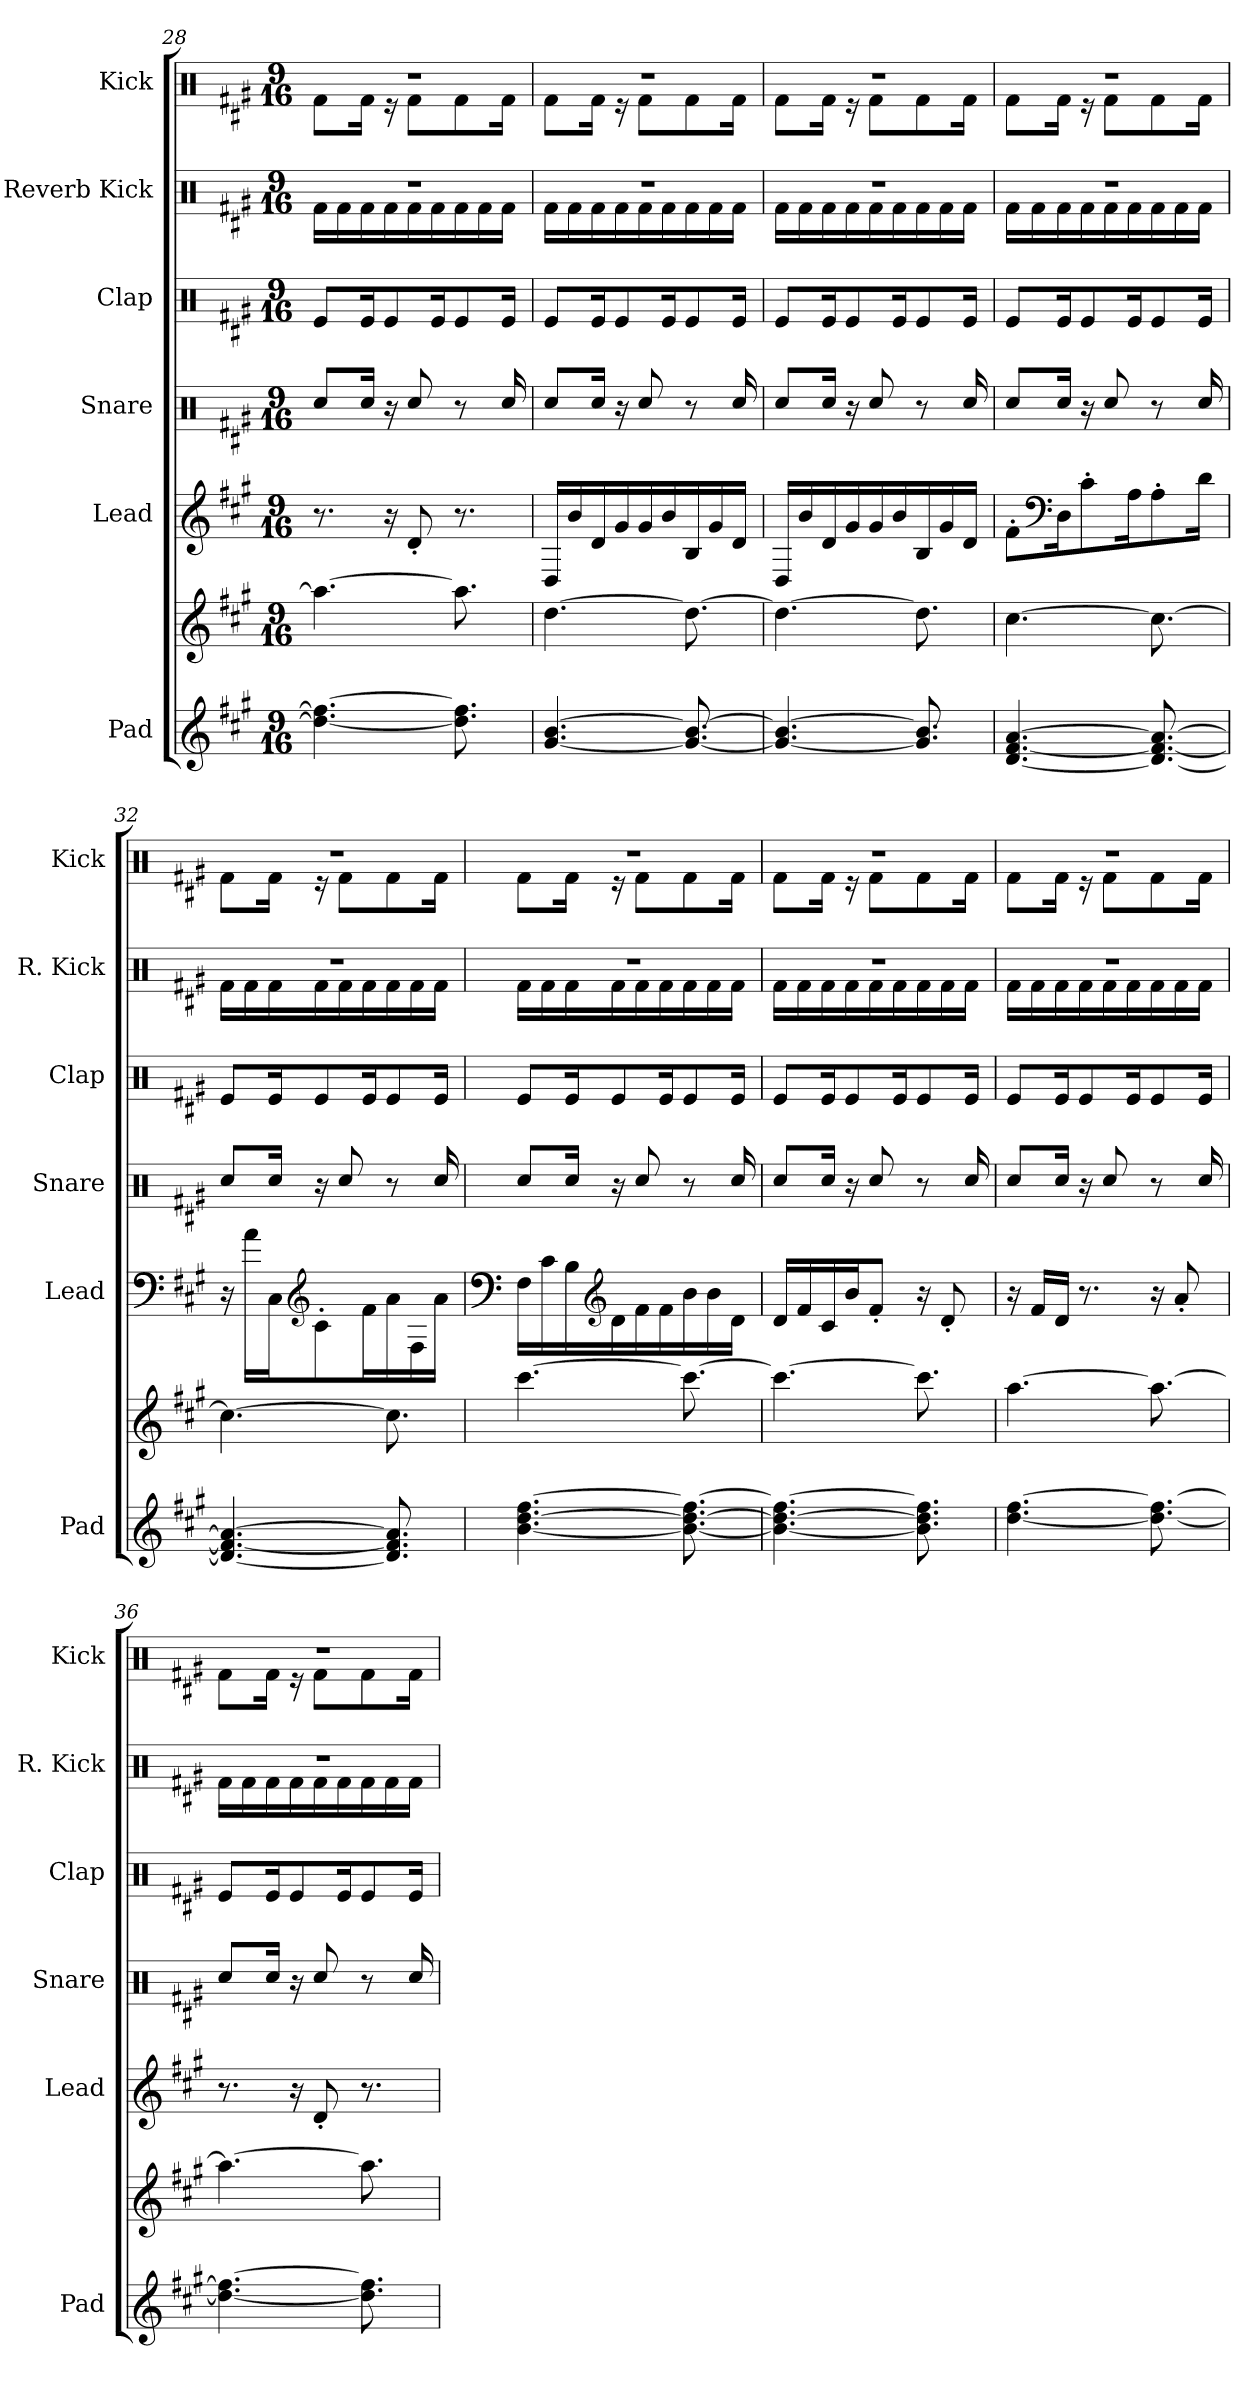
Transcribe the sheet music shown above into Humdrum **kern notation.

**kern	**kern	**kern	**kern	**kern	**kern	**kern
*part6	*part6	*part5	*part4	*part3	*part2	*part1
*staff7	*staff6	*staff5	*staff4	*staff3	*staff2	*staff1
*I"Pad	*	*I"Lead	*I"Snare	*I"Clap	*I"Reverb Kick	*I"Kick
*I'Pad	*	*I'Lead	*I'Snare	*I'Clap	*I'R. Kick	*I'Kick
*clefG2	*clefG2	*clefG2	*clefX	*clefX	*clefX	*clefX
*k[f#c#g#]	*k[f#c#g#]	*k[f#c#g#]	*k[f#c#g#]	*k[f#c#g#]	*k[f#c#g#]	*k[f#c#g#]
*M9/16	*M9/16	*M9/16	*M9/16	*M9/16	*M9/16	*M9/16
=28	=28	=28	=28	=28	=28	=28
*	*	*	*	*	*^	*^
4.dd\_ 4.ff#\_	4.aa\_	8.r	8Rcc/L	8Re/L	16%9r	16Rf\LL	16%9r	8Rf\L
.	.	.	.	.	.	16Rf\	.	.
.	.	.	16Rcc/Jk	16Re/K	.	16Rf\	.	16Rf\Jk
.	.	16r	16r	8Re/	.	16Rf\	.	16r
.	.	8d'/	8Rcc/	.	.	16Rf\	.	8Rf\L
.	.	.	.	16Re/K	.	16Rf\	.	.
8.dd\] 8.ff#\]	8.aa\]	8.r	8r	8Re/	.	16Rf\	.	8Rf\
.	.	.	.	.	.	16Rf\	.	.
.	.	.	16Rcc/	16Re/Jk	.	16Rf\JJ	.	16Rf\Jk
!!LO:PB:g=z	!!
=29	=29	=29	=29	=29	=29	=29	=29	=29
[4.g#/ [4.b/	[4.dd\	16D/LL	8Rcc/L	8Re/L	16%9r	16Rf\LL	16%9r	8Rf\L
.	.	16b/	.	.	.	16Rf\	.	.
.	.	16d/	16Rcc/Jk	16Re/K	.	16Rf\	.	16Rf\Jk
.	.	16g#/	16r	8Re/	.	16Rf\	.	16r
.	.	16g#/	8Rcc/	.	.	16Rf\	.	8Rf\L
.	.	16b/	.	16Re/K	.	16Rf\	.	.
8.g#/_ 8.b/_	8.dd\_	16B/	8r	8Re/	.	16Rf\	.	8Rf\
.	.	16g#/	.	.	.	16Rf\	.	.
.	.	16d/JJ	16Rcc/	16Re/Jk	.	16Rf\JJ	.	16Rf\Jk
=30	=30	=30	=30	=30	=30	=30	=30	=30
4.g#/_ 4.b/_	4.dd\_	16D/LL	8Rcc/L	8Re/L	16%9r	16Rf\LL	16%9r	8Rf\L
.	.	16b/	.	.	.	16Rf\	.	.
.	.	16d/	16Rcc/Jk	16Re/K	.	16Rf\	.	16Rf\Jk
.	.	16g#/	16r	8Re/	.	16Rf\	.	16r
.	.	16g#/	8Rcc/	.	.	16Rf\	.	8Rf\L
.	.	16b/	.	16Re/K	.	16Rf\	.	.
8.g#/] 8.b/]	8.dd\]	16B/	8r	8Re/	.	16Rf\	.	8Rf\
.	.	16g#/	.	.	.	16Rf\	.	.
.	.	16d/JJ	16Rcc/	16Re/Jk	.	16Rf\JJ	.	16Rf\Jk
=31	=31	=31	=31	=31	=31	=31	=31	=31
[4.d/ [4.f#/ [4.a/	[4.cc#\	8f#'\L	8Rcc/L	8Re/L	16%9r	16Rf\LL	16%9r	8Rf\L
.	.	.	.	.	.	16Rf\	.	.
*	*	*clefF4	*	*	*	*	*	*
.	.	16D\K	16Rcc/Jk	16Re/K	.	16Rf\	.	16Rf\Jk
.	.	8c#'\	16r	8Re/	.	16Rf\	.	16r
.	.	.	8Rcc/	.	.	16Rf\	.	8Rf\L
.	.	16A\K	.	16Re/K	.	16Rf\	.	.
8.d/_ 8.f#/_ 8.a/_	8.cc#\_	8A'\	8r	8Re/	.	16Rf\	.	8Rf\
.	.	.	.	.	.	16Rf\	.	.
.	.	16d\Jk	16Rcc/	16Re/Jk	.	16Rf\JJ	.	16Rf\Jk
=32	=32	=32	=32	=32	=32	=32	=32	=32
4.d/_ 4.f#/_ 4.a/_	4.cc#\_	16r	8Rcc/L	8Re/L	16%9r	16Rf\LL	16%9r	8Rf\L
.	.	16a\LL	.	.	.	16Rf\	.	.
.	.	16C#\J	16Rcc/Jk	16Re/K	.	16Rf\	.	16Rf\Jk
*	*	*clefG2	*	*	*	*	*	*
.	.	8c#'\	16r	8Re/	.	16Rf\	.	16r
.	.	.	8Rcc/	.	.	16Rf\	.	8Rf\L
.	.	16f#\L	.	16Re/K	.	16Rf\	.	.
8.d/] 8.f#/] 8.a/]	8.cc#\]	16a\	8r	8Re/	.	16Rf\	.	8Rf\
.	.	16F#\	.	.	.	16Rf\	.	.
.	.	16a\JJ	16Rcc/	16Re/Jk	.	16Rf\JJ	.	16Rf\Jk
!!LO:LB:g=z	!!
=33	=33	=33	=33	=33	=33	=33	=33	=33
*	*	*clefF4	*	*	*	*	*	*
[4.b\ [4.dd\ [4.ff#\	[4.ccc#\	16F#\LL	8Rcc/L	8Re/L	16%9r	16Rf\LL	16%9r	8Rf\L
.	.	16c#\	.	.	.	16Rf\	.	.
.	.	16B\	16Rcc/Jk	16Re/K	.	16Rf\	.	16Rf\Jk
*	*	*clefG2	*	*	*	*	*	*
.	.	16d\	16r	8Re/	.	16Rf\	.	16r
.	.	16f#\	8Rcc/	.	.	16Rf\	.	8Rf\L
.	.	16f#\	.	16Re/K	.	16Rf\	.	.
8.b\_ 8.dd\_ 8.ff#\_	8.ccc#\_	16b\	8r	8Re/	.	16Rf\	.	8Rf\
.	.	16b\	.	.	.	16Rf\	.	.
.	.	16d\JJ	16Rcc/	16Re/Jk	.	16Rf\JJ	.	16Rf\Jk
=34	=34	=34	=34	=34	=34	=34	=34	=34
4.b\_ 4.dd\_ 4.ff#\_	4.ccc#\_	16d/LL	8Rcc/L	8Re/L	16%9r	16Rf\LL	16%9r	8Rf\L
.	.	16f#/	.	.	.	16Rf\	.	.
.	.	16c#/	16Rcc/Jk	16Re/K	.	16Rf\	.	16Rf\Jk
.	.	16b/J	16r	8Re/	.	16Rf\	.	16r
.	.	8f#'/J	8Rcc/	.	.	16Rf\	.	8Rf\L
.	.	.	.	16Re/K	.	16Rf\	.	.
8.b\] 8.dd\] 8.ff#\]	8.ccc#\]	16r	8r	8Re/	.	16Rf\	.	8Rf\
.	.	8d'/	.	.	.	16Rf\	.	.
.	.	.	16Rcc/	16Re/Jk	.	16Rf\JJ	.	16Rf\Jk
=35	=35	=35	=35	=35	=35	=35	=35	=35
[4.dd\ [4.ff#\	[4.aa\	16r	8Rcc/L	8Re/L	16%9r	16Rf\LL	16%9r	8Rf\L
.	.	16f#/LL	.	.	.	16Rf\	.	.
.	.	16d/JJ	16Rcc/Jk	16Re/K	.	16Rf\	.	16Rf\Jk
.	.	8.r	16r	8Re/	.	16Rf\	.	16r
.	.	.	8Rcc/	.	.	16Rf\	.	8Rf\L
.	.	.	.	16Re/K	.	16Rf\	.	.
8.dd\_ 8.ff#\_	8.aa\_	16r	8r	8Re/	.	16Rf\	.	8Rf\
.	.	8a'/	.	.	.	16Rf\	.	.
.	.	.	16Rcc/	16Re/Jk	.	16Rf\JJ	.	16Rf\Jk
=36	=36	=36	=36	=36	=36	=36	=36	=36
4.dd\_ 4.ff#\_	4.aa\_	8.r	8Rcc/L	8Re/L	16%9r	16Rf\LL	16%9r	8Rf\L
.	.	.	.	.	.	16Rf\	.	.
.	.	.	16Rcc/Jk	16Re/K	.	16Rf\	.	16Rf\Jk
.	.	16r	16r	8Re/	.	16Rf\	.	16r
.	.	8d'/	8Rcc/	.	.	16Rf\	.	8Rf\L
.	.	.	.	16Re/K	.	16Rf\	.	.
8.dd\] 8.ff#\]	8.aa\]	8.r	8r	8Re/	.	16Rf\	.	8Rf\
.	.	.	.	.	.	16Rf\	.	.
.	.	.	16Rcc/	16Re/Jk	.	16Rf\JJ	.	16Rf\Jk
*	*	*	*	*	*v	*v	*	*
*	*	*	*	*	*	*v	*v
=	=	=	=	=	=	=
*-	*-	*-	*-	*-	*-	*-
